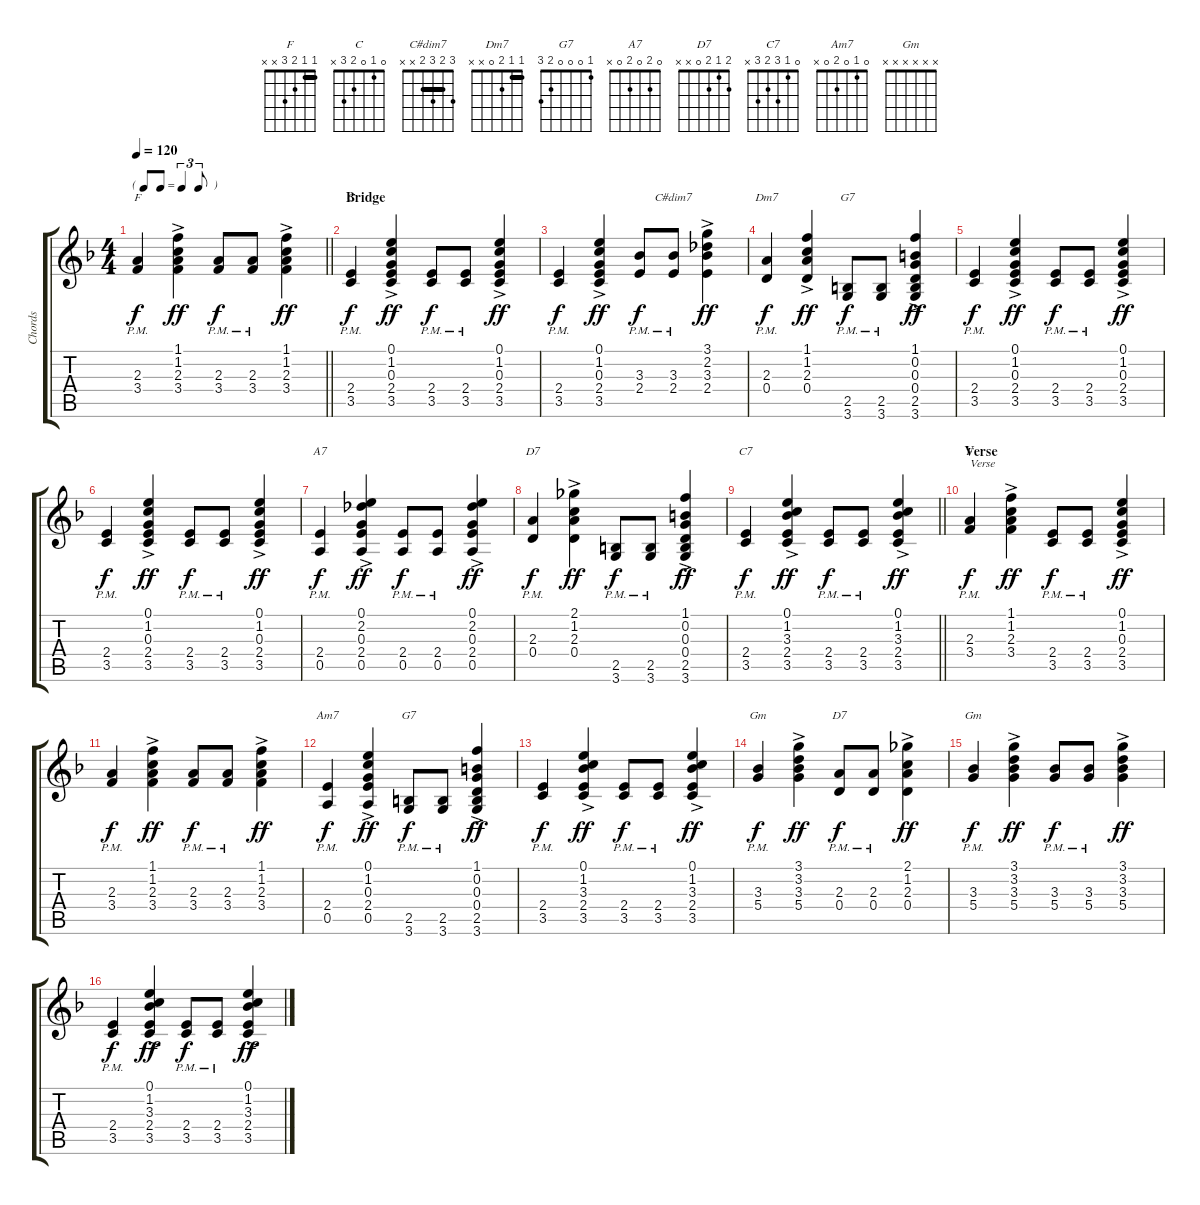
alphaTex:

\track ("Chords" "Chords") {instrument acousticguitarnylon}
\staff {score tabs}
\tuning (E4 B3 G3 D3 A2 E2) {hide}
\chord ("F" x x x x x x)
\chord ("C" 0 1 0 2 3 x)
\chord ("C#dim7" 3 2 3 2 x x) {barre 2}
\chord ("Dm7" 1 1 2 0 x x) {barre 1}
\chord ("G7" x x x x x x)
\chord ("A7" 0 2 0 2 0 x)
\chord ("D7" x x x x x x)
\chord ("C7" 0 1 3 2 3 x)
\chord ("F" 1 1 2 3 x x) {barre 1}
\chord ("Am7" 0 1 0 2 0 x)
\chord ("G7" 1 0 0 0 2 3)
\chord ("Gm" 3 3 3 5 x x) {barre 3}
\chord ("D7" 2 1 2 0 x x)
\chord ("Gm" x x x x x x)
\ts (4 4)
\tf triplet8th
\tempo 120
\clef g2
\barLineRight lightlight
\ks f
(2.3{pm} 3.4{pm}).4{ch "F" dy f} (1.1 1.2 2.3 3.4{ac}).4{dy ff} (2.3{pm} 3.4{pm}).8{dy f} (2.3{pm} 3.4{pm}).8 (1.1 1.2 2.3 3.4{ac}).4{dy ff} |
\section ("" "Bridge")
(2.4{pm} 3.5{pm}).4{ch "C" dy f} (0.1 1.2 0.3 2.4{ac} 3.5).4{dy ff} (2.4{pm} 3.5{pm}).8{dy f} (2.4{pm} 3.5{pm}).8 (0.1 1.2 0.3 2.4{ac} 3.5).4{dy ff} |
(2.4{pm} 3.5{pm}).4{dy f} (0.1 1.2 0.3 2.4{ac} 3.5).4{dy ff} (3.3{pm} 2.4{pm}).8{dy f} (3.3{pm} 2.4{pm}).8{ch "C#dim7"} (3.1 2.2 3.3 2.4{ac}).4{dy ff} |
(2.3{pm} 0.4{pm}).4{ch "Dm7" dy f} (1.1 1.2 2.3 0.4{ac}).4{dy ff} (2.5{pm} 3.6{pm}).8{ch "G7" dy f} (2.5{pm} 3.6{pm}).8 (1.1 0.2 0.3 0.4{ac} 2.5 3.6).4{dy ff} |
(2.4{pm} 3.5{pm}).4{dy f} (0.1 1.2 0.3 2.4{ac} 3.5).4{dy ff} (2.4{pm} 3.5{pm}).8{dy f} (2.4{pm} 3.5{pm}).8 (0.1 1.2 0.3 2.4{ac} 3.5).4{dy ff} |
(2.4{pm} 3.5{pm}).4{dy f} (0.1 1.2 0.3 2.4{ac} 3.5).4{dy ff} (2.4{pm} 3.5{pm}).8{dy f} (2.4{pm} 3.5{pm}).8 (0.1 1.2 0.3 2.4{ac} 3.5).4{dy ff} |
(2.4{pm} 0.5{pm}).4{ch "A7" dy f} (0.1 2.2 0.3 2.4{ac} 0.5).4{dy ff} (2.4{pm} 0.5{pm}).8{dy f} (2.4{pm} 0.5{pm}).8 (0.1 2.2 0.3 2.4{ac} 0.5).4{dy ff} |
(2.3{pm} 0.4{pm}).4{ch "D7" dy f} (2.1 1.2 2.3 0.4{ac}).4{dy ff} (2.5{pm} 3.6{pm}).8{dy f} (2.5{pm} 3.6{pm}).8 (1.1 0.2 0.3 0.4{ac} 2.5 3.6).4{dy ff} |
\barLineRight lightlight
(2.4{pm} 3.5{pm}).4{ch "C7" dy f} (0.1 1.2 3.3 2.4{ac} 3.5).4{dy ff} (2.4{pm} 3.5{pm}).8{dy f} (2.4{pm} 3.5{pm}).8 (0.1 1.2 3.3 2.4{ac} 3.5).4{dy ff} |
\section ("" "Verse")
(2.3{pm} 3.4{pm}).4{ch "F" txt "Verse" dy f} (1.1 1.2 2.3 3.4{ac}).4{dy ff} (2.4{pm} 3.5{pm}).8{dy f} (2.4{pm} 3.5{pm}).8 (0.1 1.2 0.3 2.4{ac} 3.5).4{dy ff} |
(2.3{pm} 3.4{pm}).4{dy f} (1.1 1.2 2.3 3.4{ac}).4{dy ff} (2.3{pm} 3.4{pm}).8{dy f} (2.3{pm} 3.4{pm}).8 (1.1 1.2 2.3 3.4{ac}).4{dy ff} |
(2.4{pm} 0.5{pm}).4{ch "Am7" dy f} (0.1 1.2 0.3 2.4{ac} 0.5).4{dy ff} (2.5{pm} 3.6{pm}).8{ch "G7" dy f} (2.5{pm} 3.6{pm}).8 (1.1 0.2 0.3 0.4{ac} 2.5 3.6).4{dy ff} |
(2.4{pm} 3.5{pm}).4{dy f} (0.1 1.2 3.3 2.4{ac} 3.5).4{dy ff} (2.4{pm} 3.5{pm}).8{dy f} (2.4{pm} 3.5{pm}).8 (0.1 1.2 3.3 2.4{ac} 3.5).4{dy ff} |
(3.3{pm} 5.4{pm}).4{ch "Gm" dy f} (3.1 3.2 3.3 5.4{ac}).4{dy ff} (2.3{pm} 0.4{pm}).8{ch "D7" dy f} (2.3{pm} 0.4{pm}).8 (2.1 1.2 2.3 0.4{ac}).4{dy ff} |
(3.3{pm} 5.4{pm}).4{ch "Gm" dy f} (3.1 3.2 3.3 5.4{ac}).4{dy ff} (3.3{pm} 5.4{pm}).8{dy f} (3.3{pm} 5.4{pm}).8 (3.1 3.2 3.3 5.4{ac}).4{dy ff} |
(2.4{pm} 3.5{pm}).4{dy f} (0.1 1.2 3.3 2.4{ac} 3.5).4{dy ff} (2.4{pm} 3.5{pm}).8{dy f} (2.4{pm} 3.5{pm}).8 (0.1 1.2 3.3 2.4{ac} 3.5).4{dy ff}
